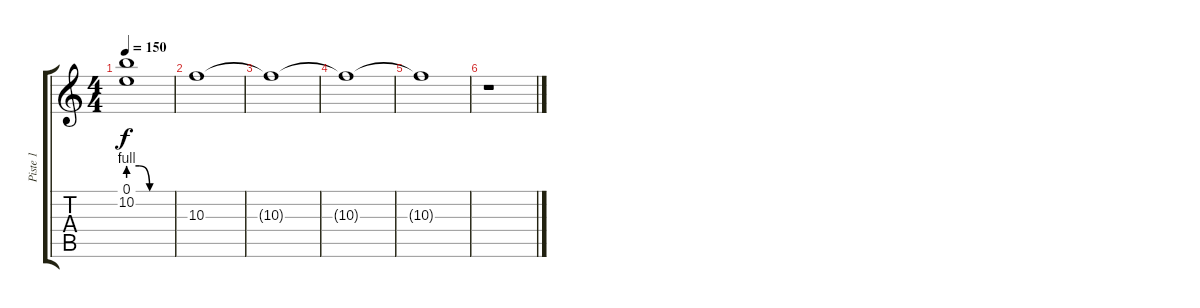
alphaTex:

\track ("Piste 1" "Piste 1") {instrument distortionguitar}
\staff {score tabs}
\tuning (E4 B3 G3 D3 A2 E2) {hide}
\ts (4 4)
\tempo 150
\clef g2
\ks c
(0.1 10.2{be (custom 0 4 15 4 30 0 60 0)}).1{dy f} |
10.3{t}.1 |
10.3{t}.1 |
10.3{t}.1 |
10.3{t}.1 |
r.1
